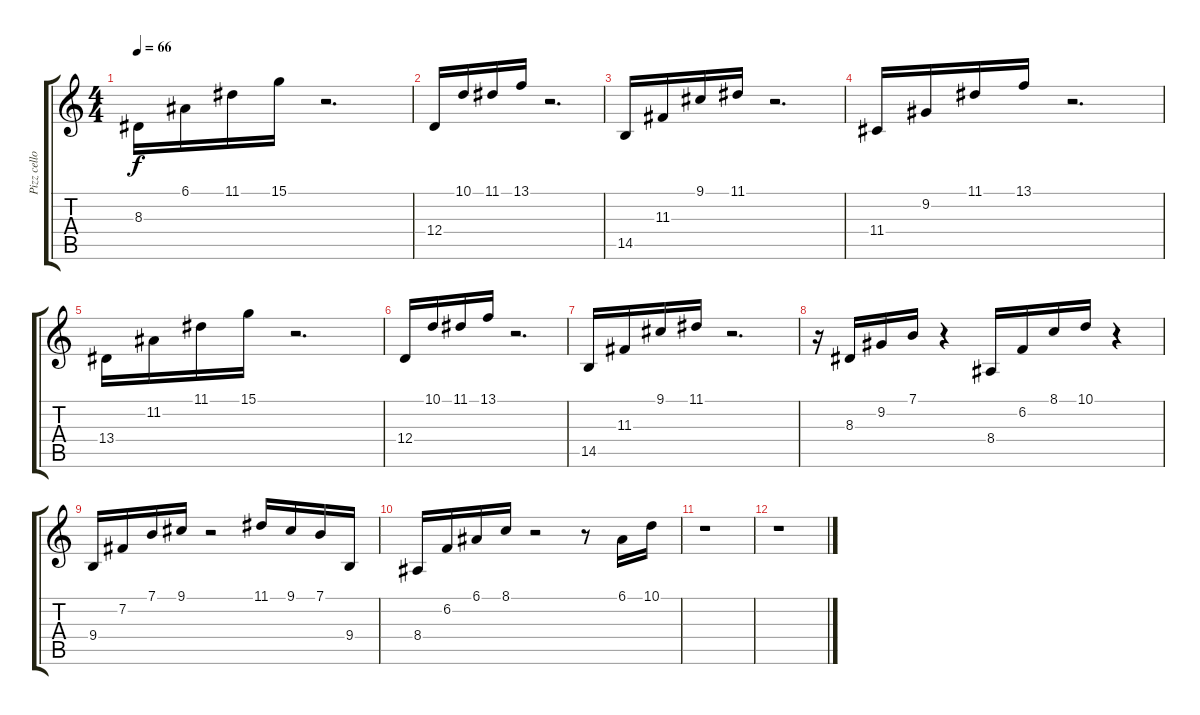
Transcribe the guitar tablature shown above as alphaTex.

\track ("Pizz cello" "Pizz cello") {instrument pizzicatostrings}
\staff {score tabs}
\tuning (E4 B3 G3 D3 A2 E2) {hide}
\ts (4 4)
\tempo 66
\clef g2
\ks c
8.3.16{dy f} 6.1.16 11.1.16 15.1.16 r.2{d} |
12.4.16 10.1.16 11.1.16 13.1.16 r.2{d} |
14.5.16 11.3.16 9.1.16 11.1.16 r.2{d} |
11.4.16 9.2.16 11.1.16 13.1.16 r.2{d} |
13.4.16 11.2.16 11.1.16 15.1.16 r.2{d} |
12.4.16 10.1.16 11.1.16 13.1.16 r.2{d} |
14.5.16 11.3.16 9.1.16 11.1.16 r.2{d} |
r.16 8.3.16 9.2.16 7.1.16 r.4 8.4.16 6.2.16 8.1.16 10.1.16 r.4 |
9.4.16 7.2.16 7.1.16 9.1.16 r.2 11.1.16 9.1.16 7.1.16 9.4.16 |
8.4.16 6.2.16 6.1.16 8.1.16 r.2 r.8 6.1.16 10.1.16 |
r.1 |
r.1
